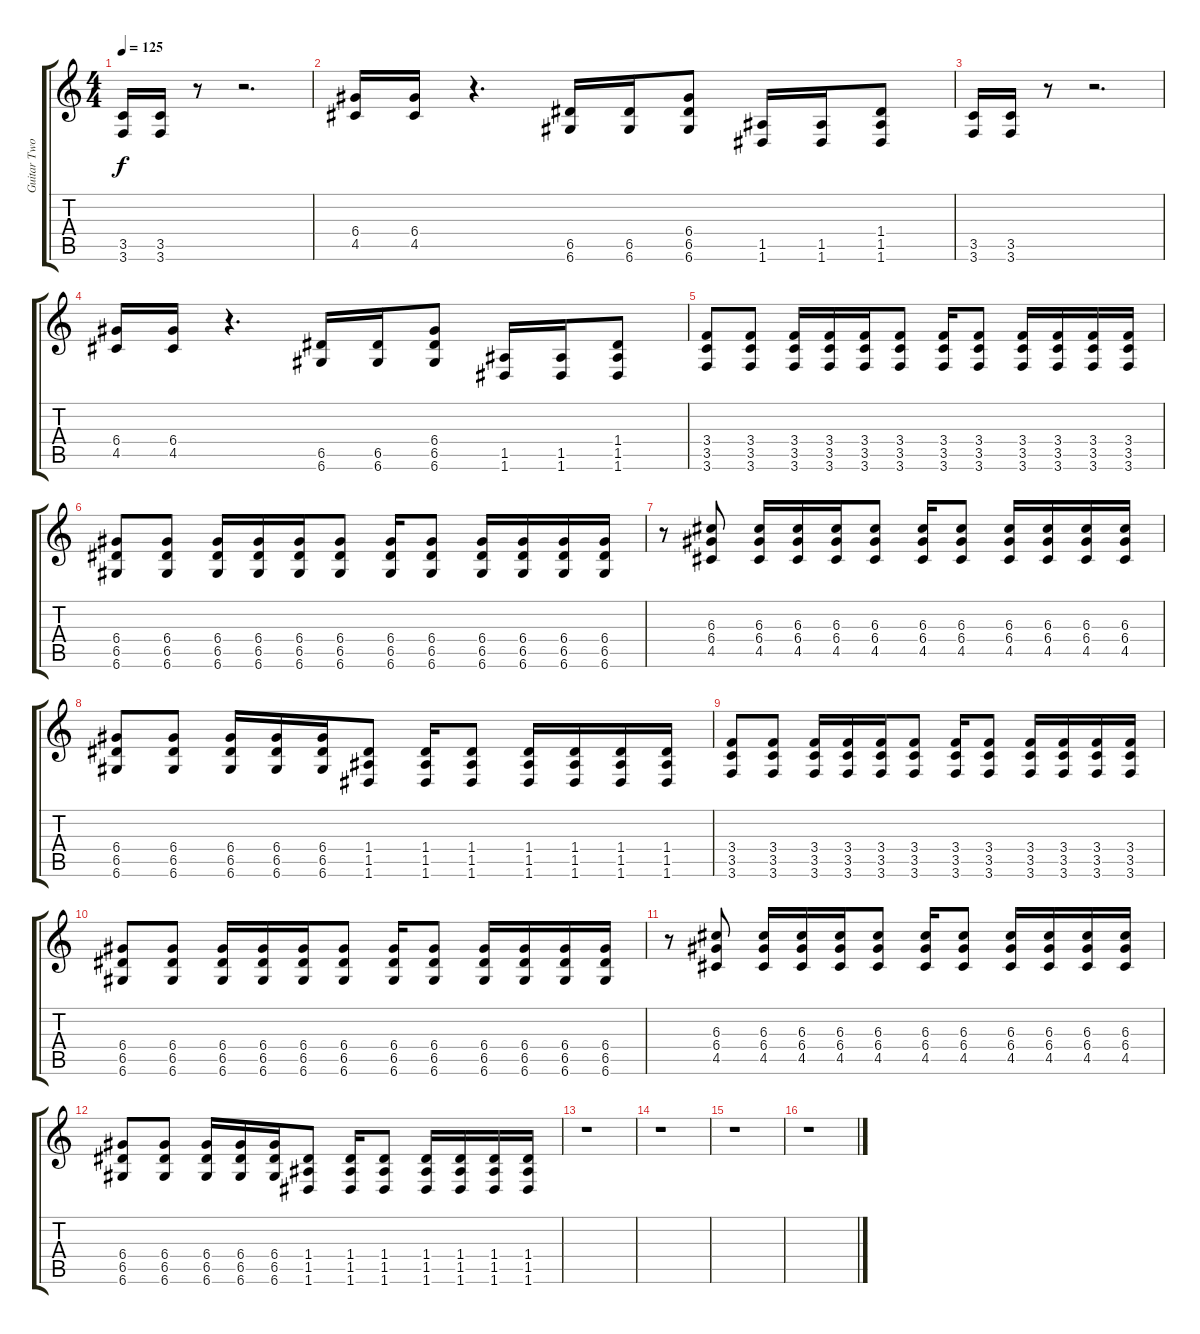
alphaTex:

\track ("Guitar Two" "Guitar Two") {instrument distortionguitar}
\staff {score tabs}
\tuning (E4 B3 G3 D3 A2 D2) {hide}
\ts (4 4)
\tempo 125
\clef g2
\ks c
(3.5 3.6).16{dy f} (3.5 3.6).16 r.8 r.2{d} |
(6.4 4.5).16 (6.4 4.5).16 r.4{d} (6.5 6.6).16 (6.5 6.6).16 (6.4 6.5 6.6).8 (1.5 1.6).16 (1.5 1.6).16 (1.4 1.5 1.6).8 |
(3.5 3.6).16 (3.5 3.6).16 r.8 r.2{d} |
(6.4 4.5).16 (6.4 4.5).16 r.4{d} (6.5 6.6).16 (6.5 6.6).16 (6.4 6.5 6.6).8 (1.5 1.6).16 (1.5 1.6).16 (1.4 1.5 1.6).8 |
(3.4 3.5 3.6).8 (3.4 3.5 3.6).8 (3.4 3.5 3.6).16 (3.4 3.5 3.6).16 (3.4 3.5 3.6).16 (3.4 3.5 3.6).8 (3.4 3.5 3.6).16 (3.4 3.5 3.6).8 (3.4 3.5 3.6).16 (3.4 3.5 3.6).16 (3.4 3.5 3.6).16 (3.4 3.5 3.6).16 |
(6.4 6.5 6.6).8 (6.4 6.5 6.6).8 (6.4 6.5 6.6).16 (6.4 6.5 6.6).16 (6.4 6.5 6.6).16 (6.4 6.5 6.6).8 (6.4 6.5 6.6).16 (6.4 6.5 6.6).8 (6.4 6.5 6.6).16 (6.4 6.5 6.6).16 (6.4 6.5 6.6).16 (6.4 6.5 6.6).16 |
r.8 (6.3 6.4 4.5).8 (6.3 6.4 4.5).16 (6.3 6.4 4.5).16 (6.3 6.4 4.5).16 (6.3 6.4 4.5).8 (6.3 6.4 4.5).16 (6.3 6.4 4.5).8 (6.3 6.4 4.5).16 (6.3 6.4 4.5).16 (6.3 6.4 4.5).16 (6.3 6.4 4.5).16 |
(6.4 6.5 6.6).8 (6.4 6.5 6.6).8 (6.4 6.5 6.6).16 (6.4 6.5 6.6).16 (6.4 6.5 6.6).16 (1.4 1.5 1.6).8 (1.4 1.5 1.6).16 (1.4 1.5 1.6).8 (1.4 1.5 1.6).16 (1.4 1.5 1.6).16 (1.4 1.5 1.6).16 (1.4 1.5 1.6).16 |
(3.4 3.5 3.6).8 (3.4 3.5 3.6).8 (3.4 3.5 3.6).16 (3.4 3.5 3.6).16 (3.4 3.5 3.6).16 (3.4 3.5 3.6).8 (3.4 3.5 3.6).16 (3.4 3.5 3.6).8 (3.4 3.5 3.6).16 (3.4 3.5 3.6).16 (3.4 3.5 3.6).16 (3.4 3.5 3.6).16 |
(6.4 6.5 6.6).8 (6.4 6.5 6.6).8 (6.4 6.5 6.6).16 (6.4 6.5 6.6).16 (6.4 6.5 6.6).16 (6.4 6.5 6.6).8 (6.4 6.5 6.6).16 (6.4 6.5 6.6).8 (6.4 6.5 6.6).16 (6.4 6.5 6.6).16 (6.4 6.5 6.6).16 (6.4 6.5 6.6).16 |
r.8 (6.3 6.4 4.5).8 (6.3 6.4 4.5).16 (6.3 6.4 4.5).16 (6.3 6.4 4.5).16 (6.3 6.4 4.5).8 (6.3 6.4 4.5).16 (6.3 6.4 4.5).8 (6.3 6.4 4.5).16 (6.3 6.4 4.5).16 (6.3 6.4 4.5).16 (6.3 6.4 4.5).16 |
(6.4 6.5 6.6).8 (6.4 6.5 6.6).8 (6.4 6.5 6.6).16 (6.4 6.5 6.6).16 (6.4 6.5 6.6).16 (1.4 1.5 1.6).8 (1.4 1.5 1.6).16 (1.4 1.5 1.6).8 (1.4 1.5 1.6).16 (1.4 1.5 1.6).16 (1.4 1.5 1.6).16 (1.4 1.5 1.6).16 |
r.1 |
r.1 |
r.1 |
r.1
